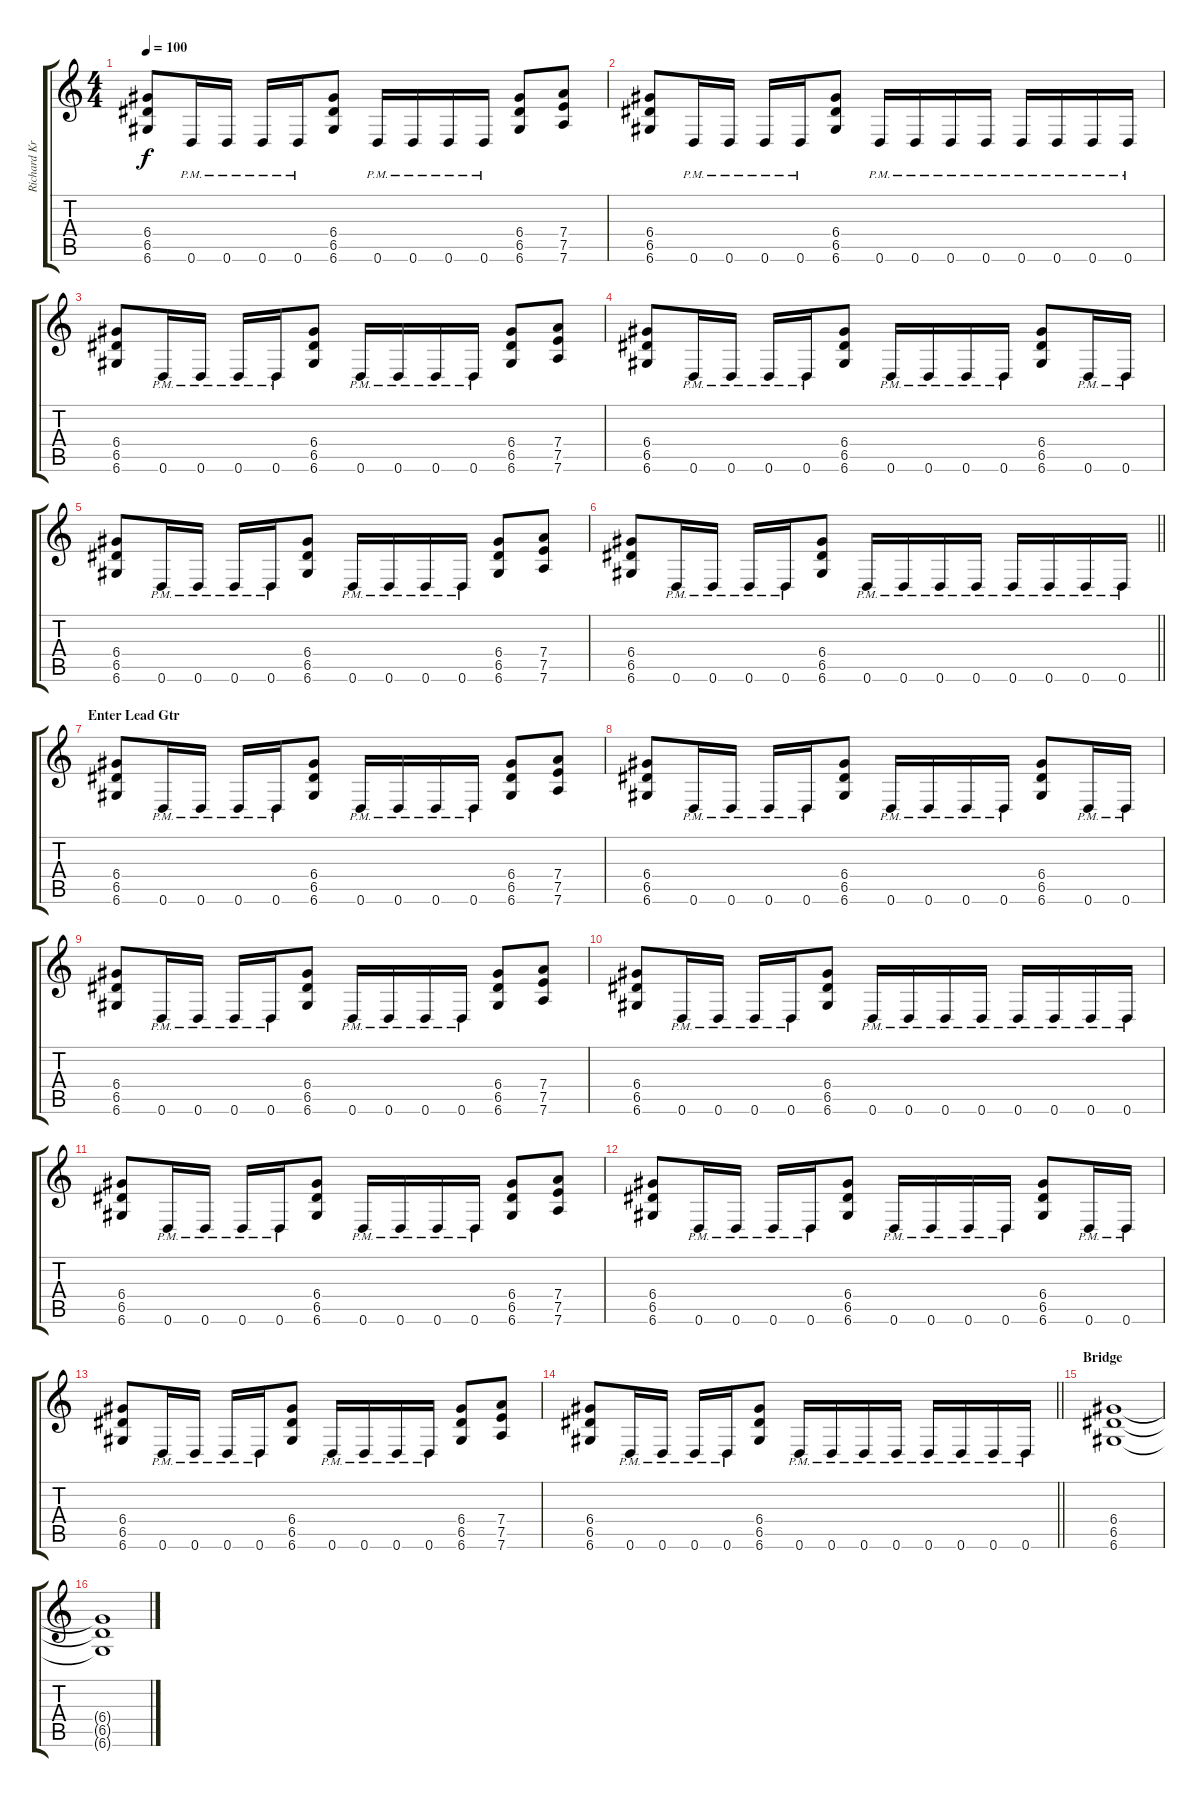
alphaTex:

\track ("Richard Kruspe" "Richard Kr") {instrument distortionguitar}
\staff {score tabs}
\tuning (E4 B3 G3 D3 A2 D2) {hide}
\ts (4 4)
\tempo 100
\clef g2
\ks c
(6.4 6.5 6.6).8{dy f} 0.6{pm}.16 0.6{pm}.16 0.6{pm}.16 0.6{pm}.16 (6.4 6.5 6.6).8 0.6{pm}.16 0.6{pm}.16 0.6{pm}.16 0.6{pm}.16 (6.4 6.5 6.6).8 (7.4 7.5 7.6).8 |
(6.4 6.5 6.6).8 0.6{pm}.16 0.6{pm}.16 0.6{pm}.16 0.6{pm}.16 (6.4 6.5 6.6).8 0.6{pm}.16 0.6{pm}.16 0.6{pm}.16 0.6{pm}.16 0.6{pm}.16 0.6{pm}.16 0.6{pm}.16 0.6{pm}.16 |
(6.4 6.5 6.6).8 0.6{pm}.16 0.6{pm}.16 0.6{pm}.16 0.6{pm}.16 (6.4 6.5 6.6).8 0.6{pm}.16 0.6{pm}.16 0.6{pm}.16 0.6{pm}.16 (6.4 6.5 6.6).8 (7.4 7.5 7.6).8 |
(6.4 6.5 6.6).8 0.6{pm}.16 0.6{pm}.16 0.6{pm}.16 0.6{pm}.16 (6.4 6.5 6.6).8 0.6{pm}.16 0.6{pm}.16 0.6{pm}.16 0.6{pm}.16 (6.4 6.5 6.6).8 0.6{pm}.16 0.6{pm}.16 |
(6.4 6.5 6.6).8 0.6{pm}.16 0.6{pm}.16 0.6{pm}.16 0.6{pm}.16 (6.4 6.5 6.6).8 0.6{pm}.16 0.6{pm}.16 0.6{pm}.16 0.6{pm}.16 (6.4 6.5 6.6).8 (7.4 7.5 7.6).8 |
\barLineRight lightlight
(6.4 6.5 6.6).8 0.6{pm}.16 0.6{pm}.16 0.6{pm}.16 0.6{pm}.16 (6.4 6.5 6.6).8 0.6{pm}.16 0.6{pm}.16 0.6{pm}.16 0.6{pm}.16 0.6{pm}.16 0.6{pm}.16 0.6{pm}.16 0.6{pm}.16 |
\section ("" "Enter Lead Gtr")
(6.4 6.5 6.6).8 0.6{pm}.16 0.6{pm}.16 0.6{pm}.16 0.6{pm}.16 (6.4 6.5 6.6).8 0.6{pm}.16 0.6{pm}.16 0.6{pm}.16 0.6{pm}.16 (6.4 6.5 6.6).8 (7.4 7.5 7.6).8 |
(6.4 6.5 6.6).8 0.6{pm}.16 0.6{pm}.16 0.6{pm}.16 0.6{pm}.16 (6.4 6.5 6.6).8 0.6{pm}.16 0.6{pm}.16 0.6{pm}.16 0.6{pm}.16 (6.4 6.5 6.6).8 0.6{pm}.16 0.6{pm}.16 |
(6.4 6.5 6.6).8 0.6{pm}.16 0.6{pm}.16 0.6{pm}.16 0.6{pm}.16 (6.4 6.5 6.6).8 0.6{pm}.16 0.6{pm}.16 0.6{pm}.16 0.6{pm}.16 (6.4 6.5 6.6).8 (7.4 7.5 7.6).8 |
(6.4 6.5 6.6).8 0.6{pm}.16 0.6{pm}.16 0.6{pm}.16 0.6{pm}.16 (6.4 6.5 6.6).8 0.6{pm}.16 0.6{pm}.16 0.6{pm}.16 0.6{pm}.16 0.6{pm}.16 0.6{pm}.16 0.6{pm}.16 0.6{pm}.16 |
(6.4 6.5 6.6).8 0.6{pm}.16 0.6{pm}.16 0.6{pm}.16 0.6{pm}.16 (6.4 6.5 6.6).8 0.6{pm}.16 0.6{pm}.16 0.6{pm}.16 0.6{pm}.16 (6.4 6.5 6.6).8 (7.4 7.5 7.6).8 |
(6.4 6.5 6.6).8 0.6{pm}.16 0.6{pm}.16 0.6{pm}.16 0.6{pm}.16 (6.4 6.5 6.6).8 0.6{pm}.16 0.6{pm}.16 0.6{pm}.16 0.6{pm}.16 (6.4 6.5 6.6).8 0.6{pm}.16 0.6{pm}.16 |
(6.4 6.5 6.6).8 0.6{pm}.16 0.6{pm}.16 0.6{pm}.16 0.6{pm}.16 (6.4 6.5 6.6).8 0.6{pm}.16 0.6{pm}.16 0.6{pm}.16 0.6{pm}.16 (6.4 6.5 6.6).8 (7.4 7.5 7.6).8 |
\barLineRight lightlight
(6.4 6.5 6.6).8 0.6{pm}.16 0.6{pm}.16 0.6{pm}.16 0.6{pm}.16 (6.4 6.5 6.6).8 0.6{pm}.16 0.6{pm}.16 0.6{pm}.16 0.6{pm}.16 0.6{pm}.16 0.6{pm}.16 0.6{pm}.16 0.6{pm}.16 |
\section ("" "Bridge")
(6.4 6.5 6.6).1{volume 0} |
(6.4{t} 6.5{t} 6.6{t}).1
